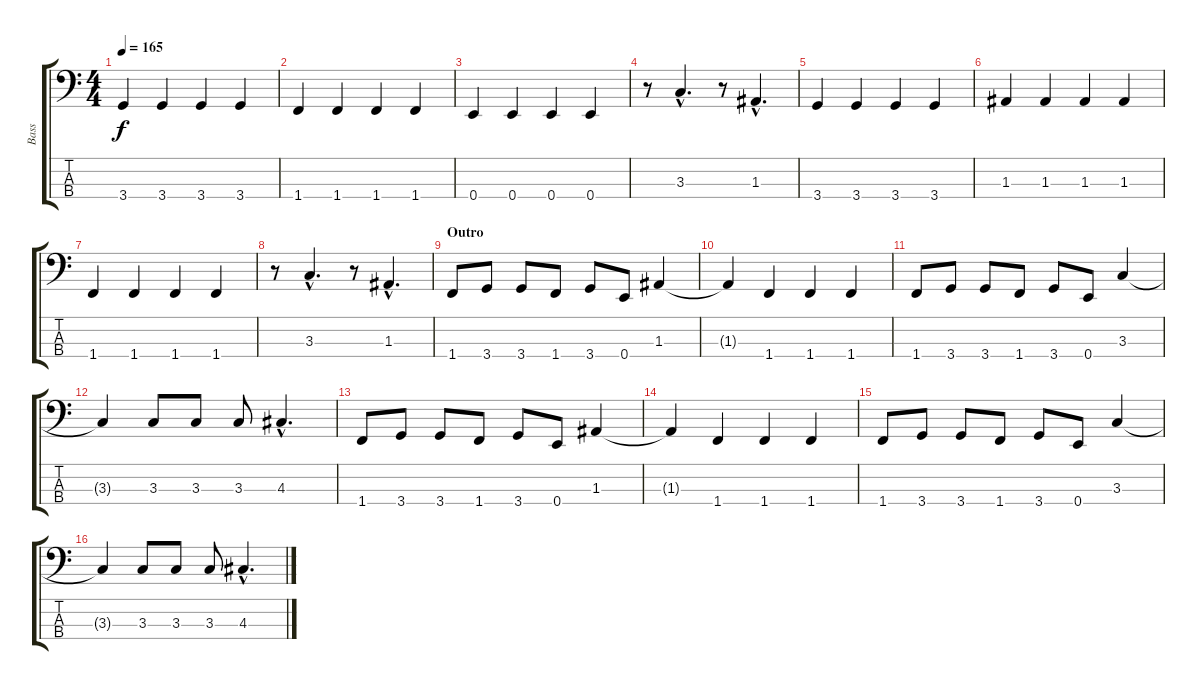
\track ("Bass" "Bass") {instrument electricbassfinger}
\staff {score tabs}
\tuning (G2 D2 A1 E1) {hide}
\ts (4 4)
\tempo 165
\clef f4
\ks c
3.4.4{dy f} 3.4.4 3.4.4 3.4.4 |
1.4.4 1.4.4 1.4.4 1.4.4 |
0.4.4 0.4.4 0.4.4 0.4.4 |
r.8 3.3{hac}.4{d} r.8 1.3{hac}.4{d} |
3.4.4 3.4.4 3.4.4 3.4.4 |
1.3.4 1.3.4 1.3.4 1.3.4 |
1.4.4 1.4.4 1.4.4 1.4.4 |
r.8 3.3{hac}.4{d} r.8 1.3{hac}.4{d} |
\section ("" "Outro")
1.4.8 3.4.8 3.4.8 1.4.8 3.4.8 0.4.8 1.3.4 |
1.3{t}.4 1.4.4 1.4.4 1.4.4 |
1.4.8 3.4.8 3.4.8 1.4.8 3.4.8 0.4.8 3.3.4 |
3.3{t}.4 3.3.8 3.3.8 3.3.8 4.3{hac}.4{d} |
1.4.8 3.4.8 3.4.8 1.4.8 3.4.8 0.4.8 1.3.4 |
1.3{t}.4 1.4.4 1.4.4 1.4.4 |
1.4.8 3.4.8 3.4.8 1.4.8 3.4.8 0.4.8 3.3.4 |
3.3{t}.4 3.3.8 3.3.8 3.3.8 4.3{hac}.4{d}
